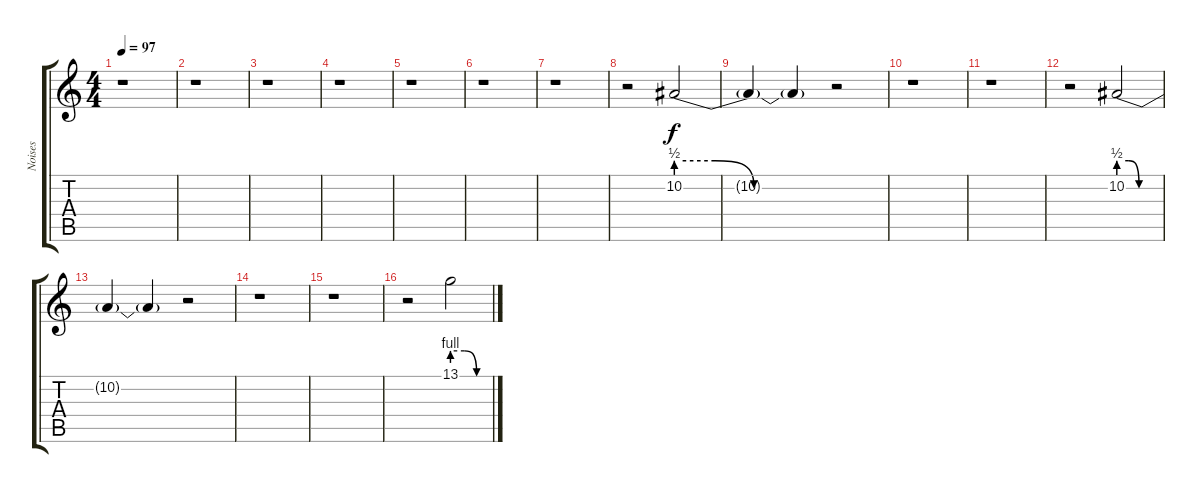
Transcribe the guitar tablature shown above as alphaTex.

\track ("Noises" "Noises") {instrument pad5bowed}
\staff {score tabs}
\tuning (E4 B3 G3 D3 A2 E2) {hide}
\ts (4 4)
\tempo 97
\clef g2
\ks c
r.1{dy f} |
r.1 |
r.1 |
r.1 |
r.1 |
r.1 |
r.1 |
r.2 10.2{be (custom 0 2 15 2 30 0 60 0)}.2 |
10.2{t}.4 10.2{t}.4 r.2 |
r.1 |
r.1 |
r.2 10.2{be (custom 0 2 15 2 30 0 60 0)}.2 |
10.2{t}.4 10.2{t}.4 r.2 |
r.1 |
r.1 |
r.2 13.1{be (custom 0 4 20 4 40 0 60 0)}.2
